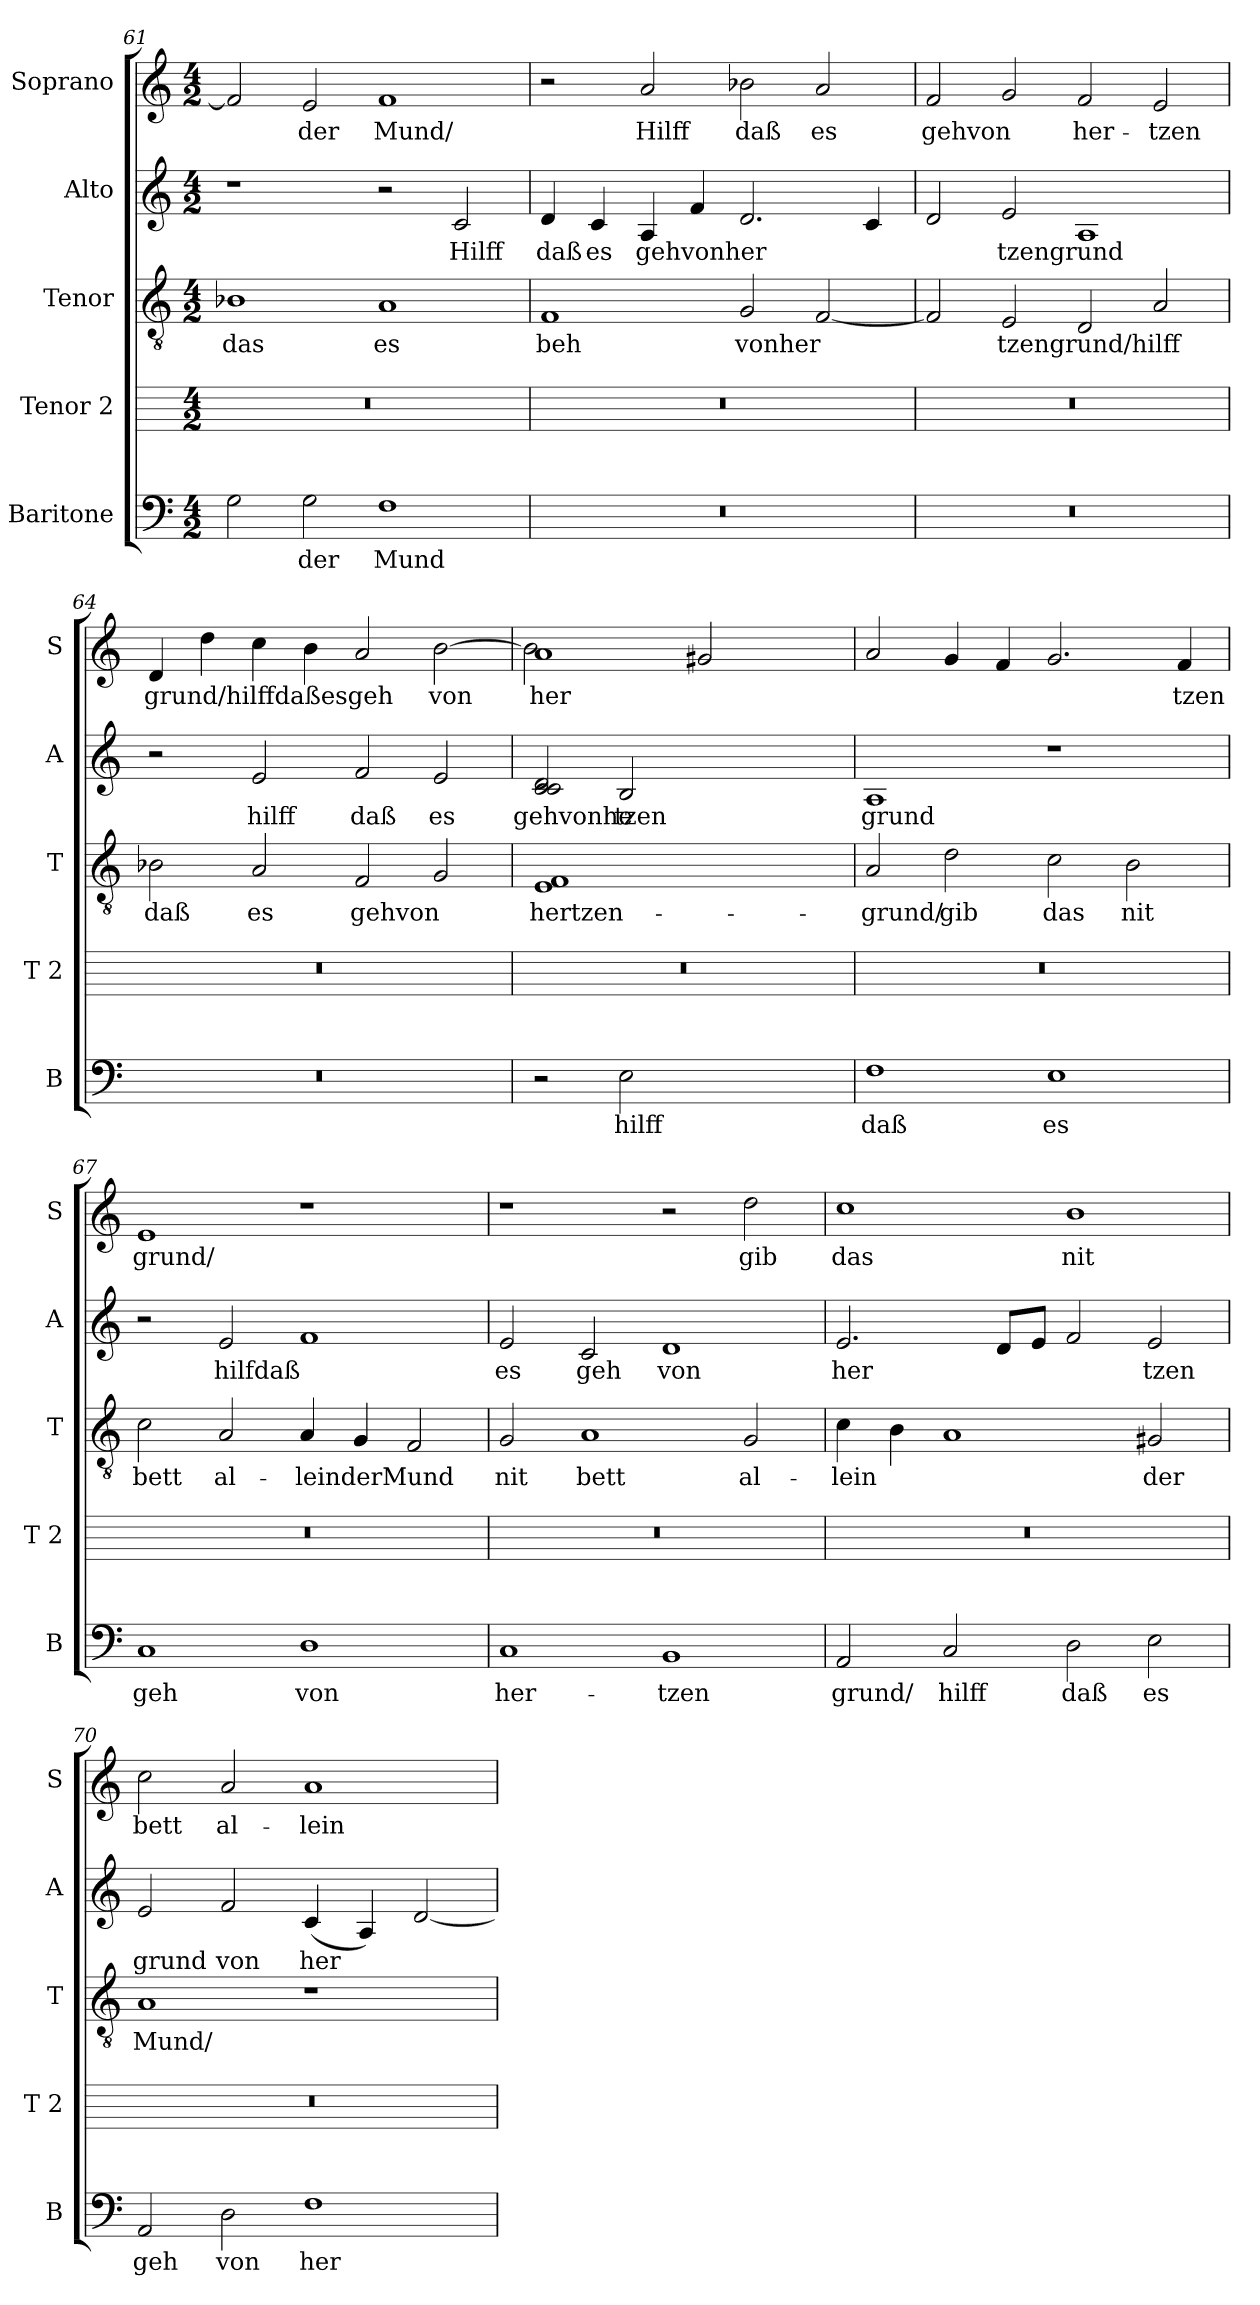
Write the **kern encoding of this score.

**kern	**text	**kern	**kern	**text	**kern	**text	**kern	**text
*part5	*part5	*part4	*part3	*part3	*part2	*part2	*part1	*part1
*staff5	*staff5	*staff4	*staff3	*staff3	*staff2	*staff2	*staff1	*staff1
*I"Baritone	*	*I"Tenor 2	*I"Tenor	*	*I"Alto	*	*I"Soprano	*
*I'B	*	*I'T 2	*I'T	*	*I'A	*	*I'S	*
!!LO:PB:g=z
*clefF4	*	*	*clefGv2	*	*clefG2	*	*clefG2	*
*k[]	*	*k[]	*k[]	*	*k[]	*	*k[]	*
*C:	*	*C:	*C:	*	*C:	*	*C:	*
*M4/2	*	*M4/2	*M4/2	*	*M4/2	*	*M4/2	*
=61	=61	=61	=61	=61	=61	=61	=61	=61
!	!LO:LY:b:cj	!	!	!LO:LY:b:cj	!	!	!	!LO:LY:b:cj
2G\	.	0r	1B-X	das	1r	.	2f/]	.
!	!LO:LY:b:cj	!	!	!	!	!	!	!LO:LY:b:cj
2G\	der	.	.	.	.	.	2e/	der
!	!LO:LY:b:cj	!	!	!LO:LY:b:cj	!	!	!	!LO:LY:b:cj
1F	Mund	.	1A	es	2r	.	1f	Mund/
!	!	!	!	!	!	!LO:LY:b:cj	!	!
.	.	.	.	.	2c/	Hilff	.	.
=62	=62	=62	=62	=62	=62	=62	=62	=62
!	!	!	!	!LO:LY:b:cj	!	!LO:LY:b:cj	!	!
0r	.	0r	1F	beh	4d/	daß	2r	.
!	!	!	!	!	!	!LO:LY:b:cj	!	!
.	.	.	.	.	4c/	es	.	.
!	!	!	!	!	!	!LO:LY:b:cj	!	!LO:LY:b:cj
.	.	.	.	.	4A/	gehvonher-	2a/	Hilff
!	!	!	!	!	!	!LO:LY:b:cj	!	!
.	.	.	.	.	4f/	--	.	.
!	!	!	!	!LO:LY:b:cj	!	!LO:LY:b:cj	!	!LO:LY:b:cj
.	.	.	2G/	vonher-	2.d/	--	2b-X\	daß
!	!	!	!	!LO:LY:b:cj	!	!	!	!LO:LY:b:cj
.	.	.	[<2F/	--	.	.	2a/	es
!	!	!	!	!	!	!LO:LY:b:cj	!	!
.	.	.	.	.	4c/	--	.	.
=63	=63	=63	=63	=63	=63	=63	=63	=63
!	!	!	!	!LO:LY:b:cj	!	!LO:LY:b:cj	!	!LO:LY:b:cj
0r	.	0r	2F/]	--	2d/	--	2f/	gehvon
!	!	!	!	!LO:LY:b:cj	!	!LO:LY:b:cj	!	!LO:LY:b:cj
.	.	.	2E/	-tzengrund/hilff	2e/	-tzengrund	2g/	.
!	!	!	!	!LO:LY:b:cj	!	!LO:LY:b:cj	!	!LO:LY:b:cj
.	.	.	2D/	.	1A	.	2f/	her-
!	!	!	!	!LO:LY:b:cj	!	!	!	!LO:LY:b:cj
.	.	.	2A/	.	.	.	2e/	-tzen
=64	=64	=64	=64	=64	=64	=64	=64	=64
!	!	!	!	!LO:LY:b:cj	!	!	!	!LO:LY:b:cj
0r	.	0r	2B-X\	daß	2r	.	4d/	grund/hilffdaßesgeh
!	!	!	!	!	!	!	!	!LO:LY:b:cj
.	.	.	.	.	.	.	4dd\	.
!	!	!	!	!LO:LY:b:cj	!	!LO:LY:b:cj	!	!LO:LY:b:cj
.	.	.	2A/	es	2e/	hilff	4cc\	.
!	!	!	!	!	!	!	!	!LO:LY:b:cj
.	.	.	.	.	.	.	4b\	.
!	!	!	!	!LO:LY:b:cj	!	!LO:LY:b:cj	!	!LO:LY:b:cj
.	.	.	2F/	gehvon	2f/	daß	2a/	.
!	!	!	!	!LO:LY:b:cj	!	!LO:LY:b:cj	!	!LO:LY:b:cj
.	.	.	2G/	.	2e/	es	[>2b\	von
=65	=65	=65	=65	=65	=65	=65	=65	=65
!	!	!	!	!LO:LY:b:cj	!	!LO:LY:b:cj	!	!LO:LY:b:cj
*	*	*	*	*	*	*	*^	*
2r	.	0r	1F 1E	hertzen-	2d/ 2c/ 2c/	gehvonhe	1a	2b\]	her-
!	!LO:LY:b:cj	!	!	!	!	!LO:LY:b:cj	!	!	!
2E\	hilff	.	.	.	2B/	tzen	.	2ryy	.
!	!	!	!	!	!	!	!	!	!LO:LY:b:cj
1ryy	.	.	1ryy	.	1ryy	.	2g#X/	1ryy	--
.	.	.	.	.	.	.	2ryy	.	.
*	*	*	*	*	*	*	*v	*v	*
=66	=66	=66	=66	=66	=66	=66	=66	=66
!	!LO:LY:b:cj	!	!	!LO:LY:b:cj	!	!LO:LY:b:cj	!	!LO:LY:b:cj
1F	daß	0r	2A/	-grund/	1A	grund	2a/	--
!	!	!	!	!LO:LY:b:cj	!	!	!	!LO:LY:b:cj
.	.	.	2d\	gib	.	.	4g/	--
!	!	!	!	!	!	!	!	!LO:LY:b:cj
.	.	.	.	.	.	.	4f/	--
!	!LO:LY:b:cj	!	!	!LO:LY:b:cj	!	!	!	!LO:LY:b:cj
1E	es	.	2c\	das	1r	.	2.g/	--
!	!	!	!	!LO:LY:b:cj	!	!	!	!
.	.	.	2B\	nit	.	.	.	.
!	!	!	!	!	!	!	!	!LO:LY:b:cj
.	.	.	.	.	.	.	4f/	-tzen
!!LO:LB:g=z
=67	=67	=67	=67	=67	=67	=67	=67	=67
!	!LO:LY:b:cj	!	!	!LO:LY:b:cj	!	!	!	!LO:LY:b:cj
1C	geh	0r	2c\	bett	2r	.	1e	grund/
!	!	!	!	!LO:LY:b:cj	!	!LO:LY:b:cj	!	!
.	.	.	2A/	al-	2e/	hilfdaß	.	.
!	!LO:LY:b:cj	!	!	!LO:LY:b:cj	!	!LO:LY:b:cj	!	!
1D	von	.	4A/	-leinderMund	1f	.	1r	.
!	!	!	!	!LO:LY:b:cj	!	!	!	!
.	.	.	4G/	.	.	.	.	.
!	!	!	!	!LO:LY:b:cj	!	!	!	!
.	.	.	2F/	.	.	.	.	.
=68	=68	=68	=68	=68	=68	=68	=68	=68
!	!LO:LY:b:cj	!	!	!LO:LY:b:cj	!	!LO:LY:b:cj	!	!
1C	her-	0r	2G/	nit	2e/	es	1r	.
!	!	!	!	!LO:LY:b:cj	!	!LO:LY:b:cj	!	!
.	.	.	1A	bett	2c/	geh	.	.
!	!LO:LY:b:cj	!	!	!	!	!LO:LY:b:cj	!	!
1BB	-tzen	.	.	.	1d	von	2r	.
!	!	!	!	!LO:LY:b:cj	!	!	!	!LO:LY:b:cj
.	.	.	2G/	al-	.	.	2dd\	gib
=69	=69	=69	=69	=69	=69	=69	=69	=69
!	!LO:LY:b:cj	!	!	!LO:LY:b:cj	!	!LO:LY:b:cj	!	!LO:LY:b:cj
2AA/	grund/	0r	4c\	-lein	2.e/	her-	1cc	das
!	!	!	!	!LO:LY:b:cj	!	!	!	!
.	.	.	4B\	.	.	.	.	.
!	!LO:LY:b:cj	!	!	!LO:LY:b:cj	!	!	!	!
2C/	hilff	.	1A	.	.	.	.	.
!	!	!	!	!	!	!LO:LY:b:cj	!	!
.	.	.	.	.	8d/L	--	.	.
!	!	!	!	!	!	!LO:LY:b:cj	!	!
.	.	.	.	.	8e/J	--	.	.
!	!LO:LY:b:cj	!	!	!	!	!LO:LY:b:cj	!	!LO:LY:b:cj
2D\	daß	.	.	.	2f/	--	1b	nit
!	!LO:LY:b:cj	!	!	!LO:LY:b:cj	!	!LO:LY:b:cj	!	!
2E\	es	.	2G#X/	der	2e/	-tzen	.	.
=70	=70	=70	=70	=70	=70	=70	=70	=70
!	!LO:LY:b:cj	!	!	!LO:LY:b:cj	!	!LO:LY:b:cj	!	!LO:LY:b:cj
2AA/	geh	0r	1A	Mund/	2e/	grund	2cc\	bett
!	!LO:LY:b:cj	!	!	!	!	!LO:LY:b:cj	!	!LO:LY:b:cj
2D\	von	.	.	.	2f/	von	2a/	al-
!	!LO:LY:b:cj	!	!	!	!	!LO:LY:b:cj	!	!LO:LY:b:cj
1F	her-	.	1r	.	(<4c/	her-	1a	-lein
!	!	!	!	!	!	!LO:LY:b:cj	!	!
.	.	.	.	.	4A/)	--	.	.
!	!	!	!	!	!	!LO:LY:b:cj	!	!
.	.	.	.	.	[<2d/	--	.	.
=	=	=	=	=	=	=	=	=
*-	*-	*-	*-	*-	*-	*-	*-	*-
